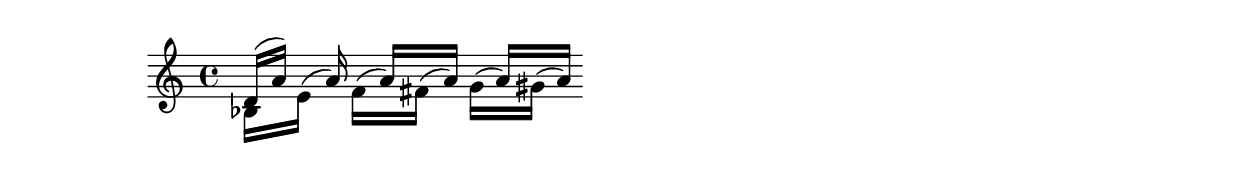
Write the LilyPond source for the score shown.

%% Do not edit this file; it is auto-generated from LSR http://lsr.dsi.unimi.it
%% This file is in the public domain.
\version "2.11.51"

\header {
  lsrtags = "expressive-marks, keyboards, unfretted-strings"

  texidoces = "
En determinadas situaciones es necesario crear ligaduras de
expresión entre notas que están en voces distintas.

La solución es añadir notas invisibles a una de las voces
utilizando @code{\hideNotes}.

Este ejemplo es el compás 235 de la Chacona de la segunda Partita
para violín solo, BWV 1004, de Bach.

"
  doctitlees = "Hacer ligaduras entre voces distintas"

  texidoc = "
In some situations, it may be necessary to create slurs between notes
from different voices.

The solution is to add invisible notes to one of the voices, using
@code{\\hideNotes}.

This example is measure 235 of the Ciaconna from Bach's 2nd Partita for
solo violin, BWV 1004.

"
  doctitle = "Creating slurs across voices"
} % begin verbatim
\relative c' {
  << {
    d16( a') s a s a[ s a] s a[ s a]
  }
  \\
  {
    \slurUp
    bes,16[ s e](
    \hideNotes a)
    \unHideNotes f[(
    \hideNotes a)
    \unHideNotes fis](
    \hideNotes a)
    \unHideNotes g[(
    \hideNotes a)
    \unHideNotes gis](
    \hideNotes a)
  } >>
}
